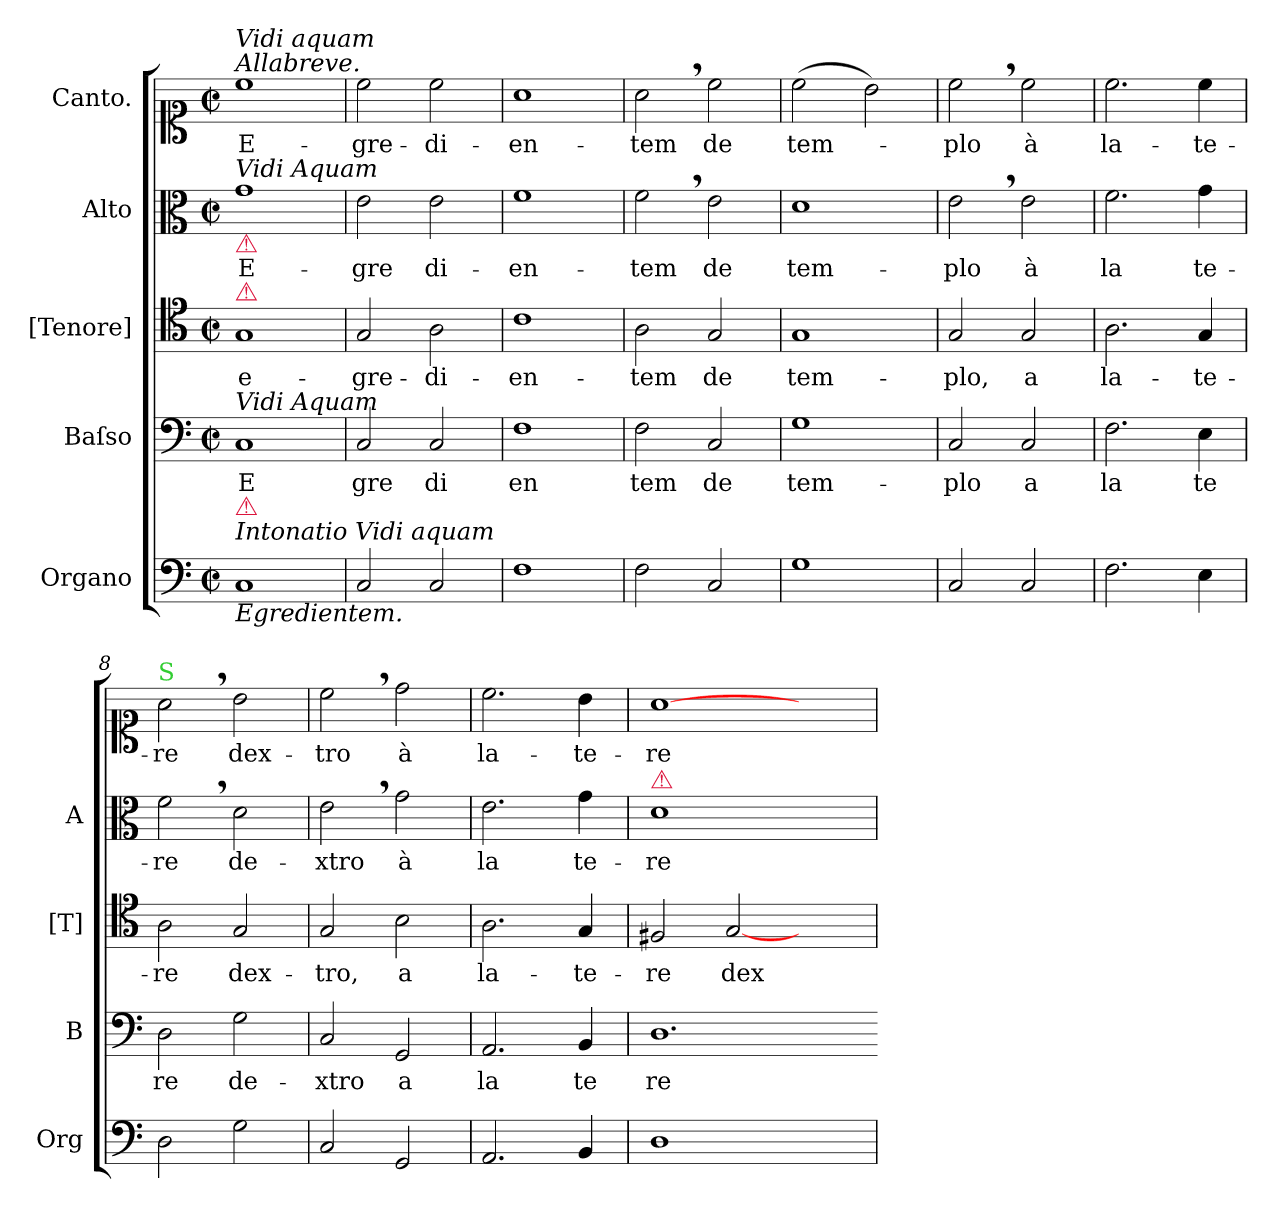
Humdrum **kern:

**kern	**kern	**text	**kern	**text	**kern	**text	**kern	**text
*part5	*part4	*part4	*part3	*part3	*part2	*part2	*part1	*part1
*staff5	*staff4	*staff4	*staff3	*staff3	*staff2	*staff2	*staff1	*staff1
*I"Organo	*I"Baſso	*	*I"[Tenore]	*	*I"Alto	*	*I"Canto.	*
*I'Org	*I'B	*	*I'[T]	*	*I'A	*	*	*
*clefF4	*clefF4	*	*clefC4	*	*clefC3	*	*clefC1	*
*k[]	*k[]	*	*k[]	*	*k[]	*	*k[]	*
*M2/2	*M2/2	*	*M2/2	*	*M2/2	*	*M2/2	*
*met(c|)	*met(c|)	*	*met(c|)	*	*met(c|)	*	*met(c|)	*
=1	=1	=1	=1	=1	=1	=1	=1	=1
!	!	!	!	!	!	!	!LO:TX:a:i:t=Allabreve.	!
!	!	!	!	!	!	!	!LO:TX:a:i:t=Vidi aquam	!
!	!	!	!	!	!LO:TX:b:color=crimson:t=⚠	!	!	!
!	!	!	!	!	!LO:TX:a:i:t=Vidi Aquam	!	!	!
!	!	!	!LO:TX:a:color=crimson:t=⚠	!	!	!	!	!
!	!LO:TX:a:i:t=Vidi Aquam	!	!	!	!	!	!	!
!LO:TX:a:i:t=Intonatio Vidi aquam	!	!	!	!	!	!	!	!
!LO:TX:b:i:t=Egredientem.	!	!	!	!	!	!	!	!
!LO:TX:a:color=crimson:t=⚠	!	!	!	!	!	!	!	!
1C/	1C/	-E	1G/	e-	1g\	E-	1cc\	E-
=2	=2	=2	=2	=2	=2	=2	=2	=2
2C/	2C/	-gre	2G/	-gre-	2e\	-gre	2cc\	-gre-
2C/	2C/	-di	2A\	-di-	2e\	di-	2cc\	-di-
=3	=3	=3	=3	=3	=3	=3	=3	=3
1F\	1F\	-en	1c\	-en-	1f\	-en-	1a\	-en-
=4	=4	=4	=4	=4	=4	=4	=4	=4
2F\	2F\	tem	2A\	-tem	2f,\	-tem	2a,\	-tem
2C/	2C/	de	2G/	de	2e\	de	2cc\	de
=5	=5	=5	=5	=5	=5	=5	=5	=5
1G\	1G\	-tem-	1G/	tem-	1d\	-tem-	(2cc\	tem-
.	.	.	.	.	.	.	2b\)	.
=6	=6	=6	=6	=6	=6	=6	=6	=6
2C/	2C/	-plo	2G/	-plo,	2e,\	-plo	2cc,\	-plo
2C/	2C/	a	2G/	a	2e\	à	2cc\	à
=7	=7	=7	=7	=7	=7	=7	=7	=7
2.F\	2.F\	-la	2.A\	la-	2.f\	-la	2.cc\	la-
4E\	4E\	-te	4G/	-te-	4g\	te-	4cc\	-te-
=8	=8	=8	=8	=8	=8	=8	=8	=8
2D\	2D\	re	2A\	-re	2f,\	-re	2a,\	-re
2G\	2G\	-de-	2G/	dex-	2d\	de-	2b\	dex-
!	!	!	!	!	!	!	!LO:TX:a:color=limegreen:t=S	!
=9	=9	=9	=9	=9	=9	=9	=9	=9
2C/	2C/	-xtro	2G/	-tro,	2e,\	-xtro	2cc,\	-tro
2GG/	2GG/	a	2B\	a	2g\	à	2dd\	à
=10	=10	=10	=10	=10	=10	=10	=10	=10
2.AA/	2.AA/	-la	2.A\	la-	2.e\	-la	2.cc\	la-
4BB/	4BB/	-te	4G/	-te-	4g\	te-	4b\	-te-
=11	=11	=11	=11	=11	=11	=11	=11	=11
!	!	!	!	!	!LO:TX:a:color=crimson:t=⚠	!	!	!
1D\	1.D\	re	2F#X/	-re	1d\	-re	[1a\	-re
.	.	.	[2G/	dex-	.	.	.	.
2ryy	.	.	2ryy	.	2ryy	.	2ryy	.
=	=-	=	=	=	=	=	=	=
*-	*-	*-	*-	*-	*-	*-	*-	*-
